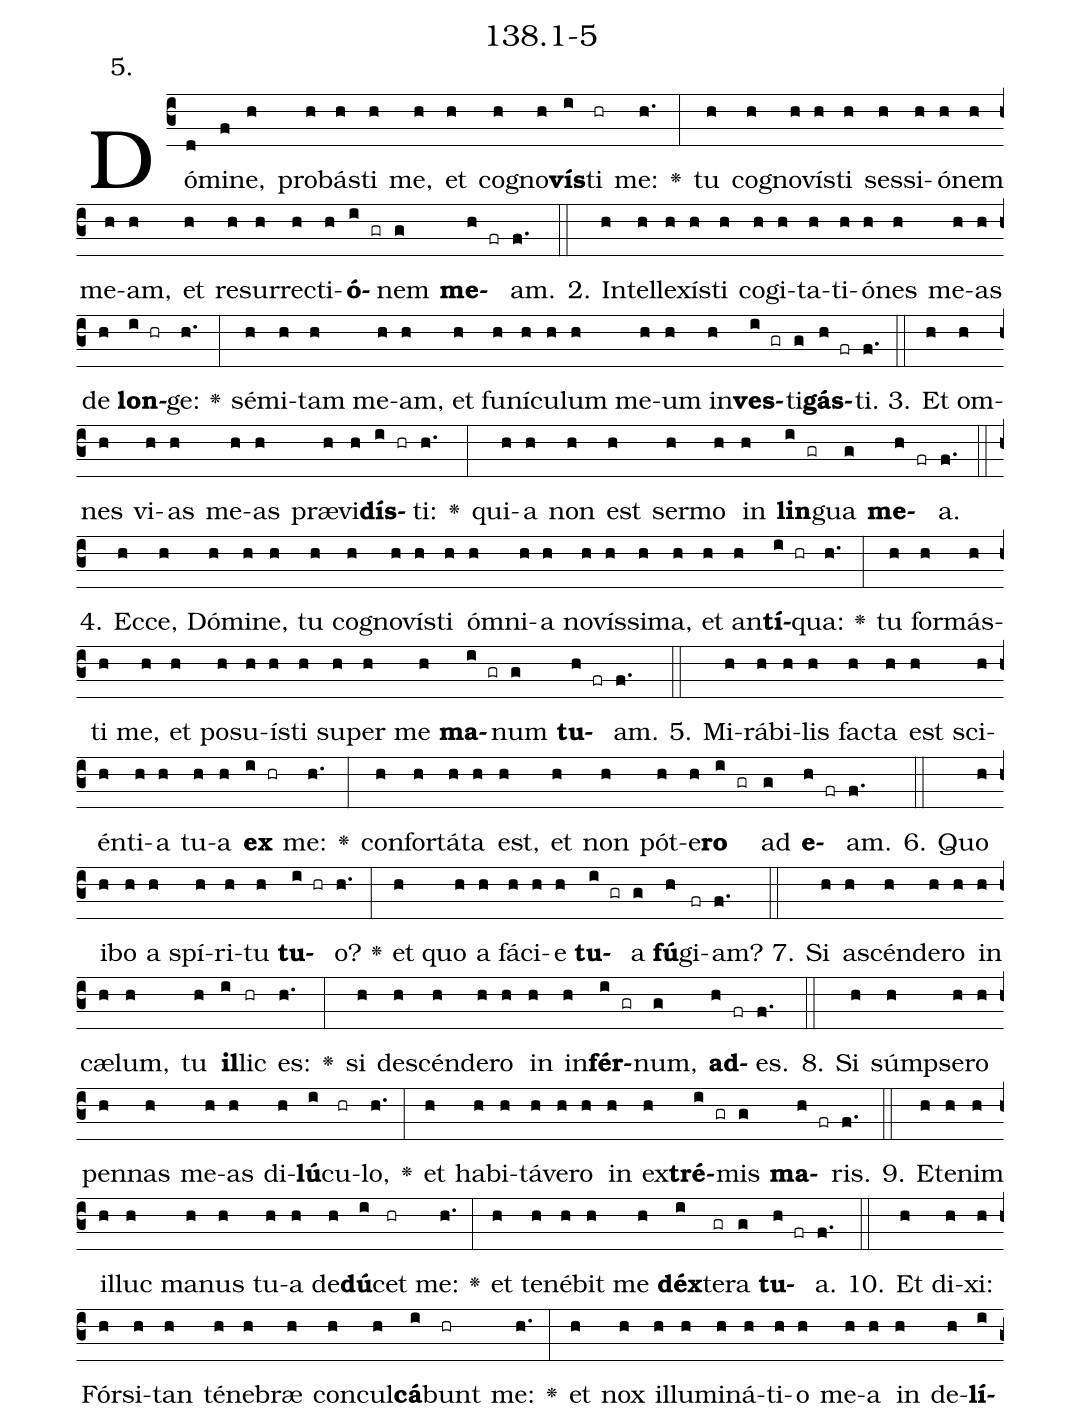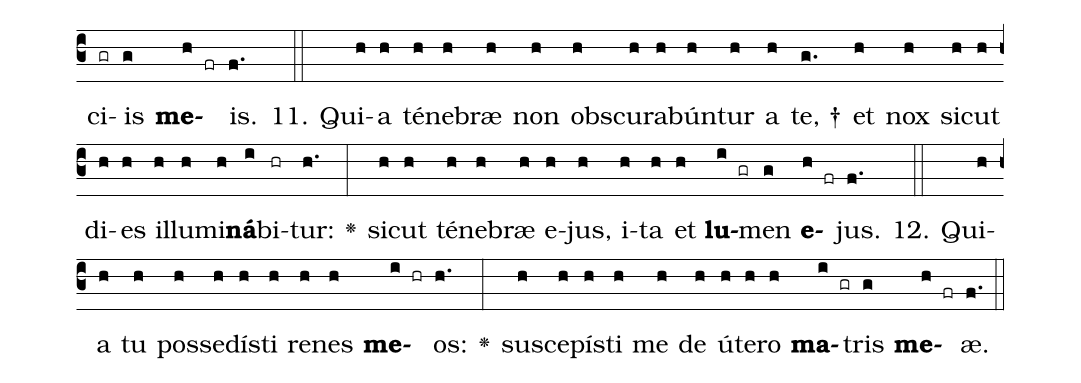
name: 138.1-5;
annotation: 5.;
%%
(c3)Dó(d)mi(f)ne,(h) pro(h)bás(h)ti(h) me,(h) et(h) co(h)gno(h)<b>vís</b>(i)ti(hr) me:(h.) <v>\greheightstar</v>(:) tu(h) co(h)gno(h)vís(h)ti(h) ses(h)si(h)ó(h)nem(h) me(h)am,(h) et(h) re(h)sur(h)rec(h)ti(h)<b>ó</b>(i gr)nem(g) <b>me</b>(h fr)am.(f.) (::)
2. In(h)tel(h)le(h)xís(h)ti(h) co(h)gi(h)ta(h)ti(h)ó(h)nes(h) me(h)as(h) de(h) <b>lon</b>(i hr)ge:(h.) <v>\greheightstar</v>(:) sé(h)mi(h)tam(h) me(h)am,(h) et(h) fu(h)ní(h)cu(h)lum(h) me(h)um(h) in(h)<b>ves</b>(i gr)ti(g)<b>gás</b>(h fr)ti.(f.) (::)
3. Et(h) om(h)nes(h) vi(h)as(h) me(h)as(h) præ(h)vi(h)<b>dís</b>(i hr)ti:(h.) <v>\greheightstar</v>(:) qui(h)a(h) non(h) est(h) ser(h)mo(h) in(h) <b>lin</b>(i gr)gua(g) <b>me</b>(h fr)a.(f.) (::)
4. Ec(h)ce,(h) Dó(h)mi(h)ne,(h) tu(h) co(h)gno(h)vís(h)ti(h) óm(h)ni(h)a(h) no(h)vís(h)si(h)ma,(h) et(h) an(h)<b>tí</b>(i hr)qua:(h.) <v>\greheightstar</v>(:) tu(h) for(h)más(h)ti(h) me,(h) et(h) po(h)su(h)ís(h)ti(h) su(h)per(h) me(h) <b>ma</b>(i gr)num(g) <b>tu</b>(h fr)am.(f.) (::)
5. Mi(h)rá(h)bi(h)lis(h) fac(h)ta(h) est(h) sci(h)én(h)ti(h)a(h) tu(h)a(h) <b>ex</b>(i hr) me:(h.) <v>\greheightstar</v>(:) con(h)for(h)tá(h)ta(h) est,(h) et(h) non(h) pót(h)e(h)<b>ro</b>(i gr) ad(g) <b>e</b>(h fr)am.(f.) (::)
6. Quo(h) i(h)bo(h) a(h) spí(h)ri(h)tu(h) <b>tu</b>(i hr)o?(h.) <v>\greheightstar</v>(:) et(h) quo(h) a(h) fá(h)ci(h)e(h) <b>tu</b>(i gr)a(g) <b>fú</b>(h)gi(fr)am?(f.) (::)
7. Si(h) a(h)scén(h)de(h)ro(h) in(h) cæ(h)lum,(h) tu(h) <b>il</b>(i)lic(hr) es:(h.) <v>\greheightstar</v>(:) si(h) de(h)scén(h)de(h)ro(h) in(h) in(h)<b>fér</b>(i gr)num,(g) <b>ad</b>(h fr)es.(f.) (::)
8. Si(h) súmp(h)se(h)ro(h) pen(h)nas(h) me(h)as(h) di(h)<b>lú</b>(i)cu(hr)lo,(h.) <v>\greheightstar</v>(:) et(h) ha(h)bi(h)tá(h)ve(h)ro(h) in(h) ex(h)<b>tré</b>(i gr)mis(g) <b>ma</b>(h fr)ris.(f.) (::)
9. Et(h)e(h)nim(h) il(h)luc(h) ma(h)nus(h) tu(h)a(h) de(h)<b>dú</b>(i)cet(hr) me:(h.) <v>\greheightstar</v>(:) et(h) te(h)né(h)bit(h) me(h) <b>déx</b>(i)te(gr)ra(g) <b>tu</b>(h fr)a.(f.) (::)
10. Et(h) di(h)xi:(h) Fór(h)si(h)tan(h) té(h)ne(h)bræ(h) con(h)cul(h)<b>cá</b>(i)bunt(hr) me:(h.) <v>\greheightstar</v>(:) et(h) nox(h) il(h)lu(h)mi(h)ná(h)ti(h)o(h) me(h)a(h) in(h) de(h)<b>lí</b>(i)ci(gr)is(g) <b>me</b>(h fr)is.(f.) (::)
11. Qui(h)a(h) té(h)ne(h)bræ(h) non(h) obs(h)cu(h)ra(h)bún(h)tur(h) a(h) te, †(g.) et(h) nox(h) sic(h)ut(h) di(h)es(h) il(h)lu(h)mi(h)<b>ná</b>(i)bi(hr)tur:(h.) <v>\greheightstar</v>(:) sic(h)ut(h) té(h)ne(h)bræ(h) e(h)jus,(h) i(h)ta(h) et(h) <b>lu</b>(i gr)men(g) <b>e</b>(h fr)jus.(f.) (::)
12. Qui(h)a(h) tu(h) pos(h)se(h)dís(h)ti(h) re(h)nes(h) <b>me</b>(i hr)os:(h.) <v>\greheightstar</v>(:) su(h)sce(h)pís(h)ti(h) me(h) de(h) ú(h)te(h)ro(h) <b>ma</b>(i gr)tris(g) <b>me</b>(h fr)æ.(f.) (::)
